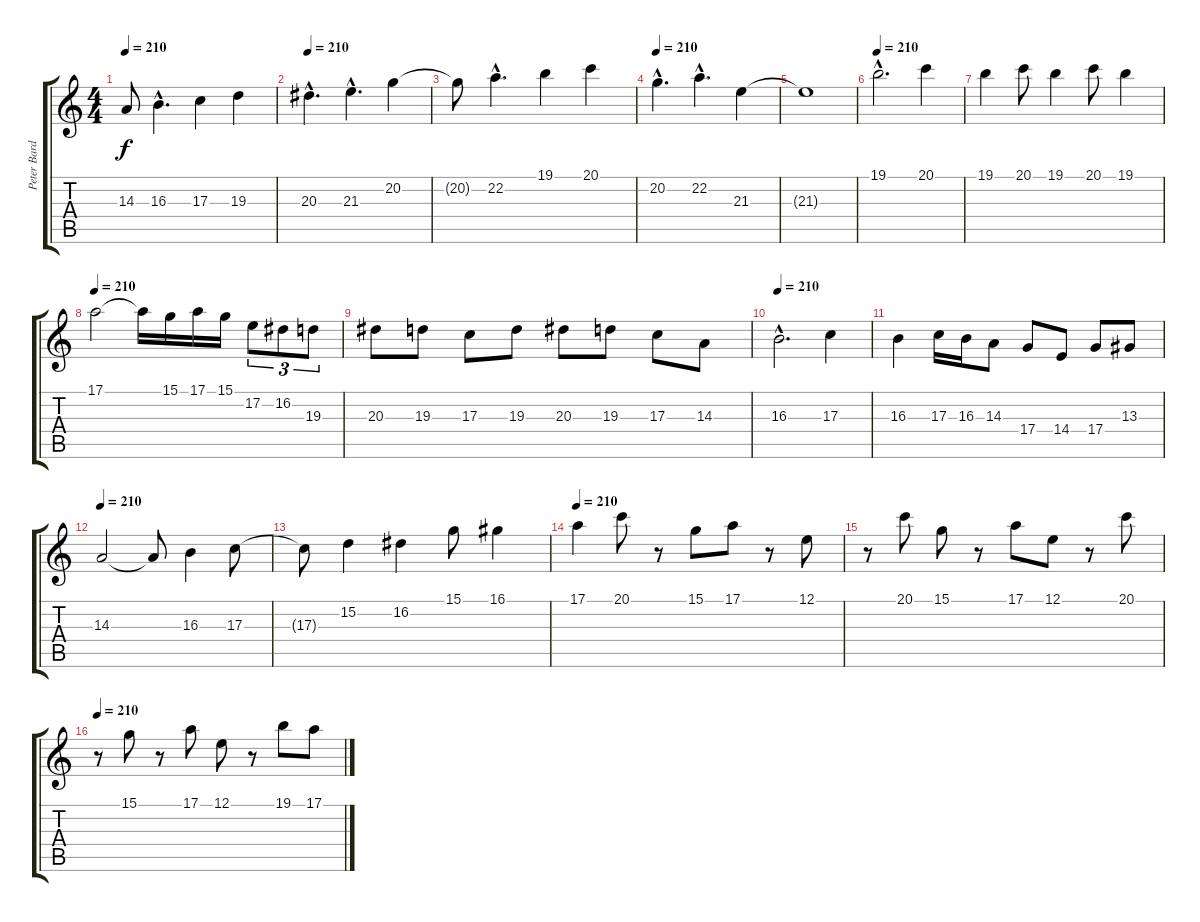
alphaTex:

\track ("Peter Bardens" "Peter Bard") {instrument drawbarorgan}
\staff {score tabs}
\tuning (E4 B3 G3 D3 A2 E2) {hide}
\ts (4 4)
\tempo 210
\clef g2
\ks c
14.3{t}.8{dy f} 16.3{hac}.4{d} 17.3.4 19.3.4 |
\tempo 210
20.3{hac}.4{d} 21.3{hac}.4{d} 20.2.4 |
20.2{t}.8 22.2{hac}.4{d} 19.1.4 20.1.4 |
\tempo 210
20.2{hac}.4{d} 22.2{hac}.4{d} 21.3.4 |
21.3{t}.1 |
\tempo 210
19.1{hac}.2{d} 20.1.4 |
19.1.4 20.1.8 19.1.4 20.1.8 19.1.4 |
\tempo 210
17.1.2 17.1{t}.16 15.1.16 17.1.16 15.1.16 17.2.8{tu (3 2)} 16.2.8{tu (3 2)} 19.3.8{tu (3 2)} |
20.3.8 19.3.8 17.3.8 19.3.8 20.3.8 19.3.8 17.3.8 14.3.8 |
\tempo 210
16.3{hac}.2{d} 17.3.4 |
16.3.4 17.3.16 16.3.16 14.3.8 17.4.8 14.4.8 17.4.8 13.3.8 |
\tempo 210
14.3.2 14.3{t}.8 16.3.4 17.3.8 |
17.3{t}.8 15.2.4 16.2.4 15.1.8 16.1.4 |
\tempo 210
17.1.4 20.1.8 r.8 15.1.8 17.1.8 r.8 12.1.8 |
r.8 20.1.8 15.1.8 r.8 17.1.8 12.1.8 r.8 20.1.8 |
\tempo 210
r.8 15.1.8 r.8 17.1.8 12.1.8 r.8 19.1.8 17.1.8
